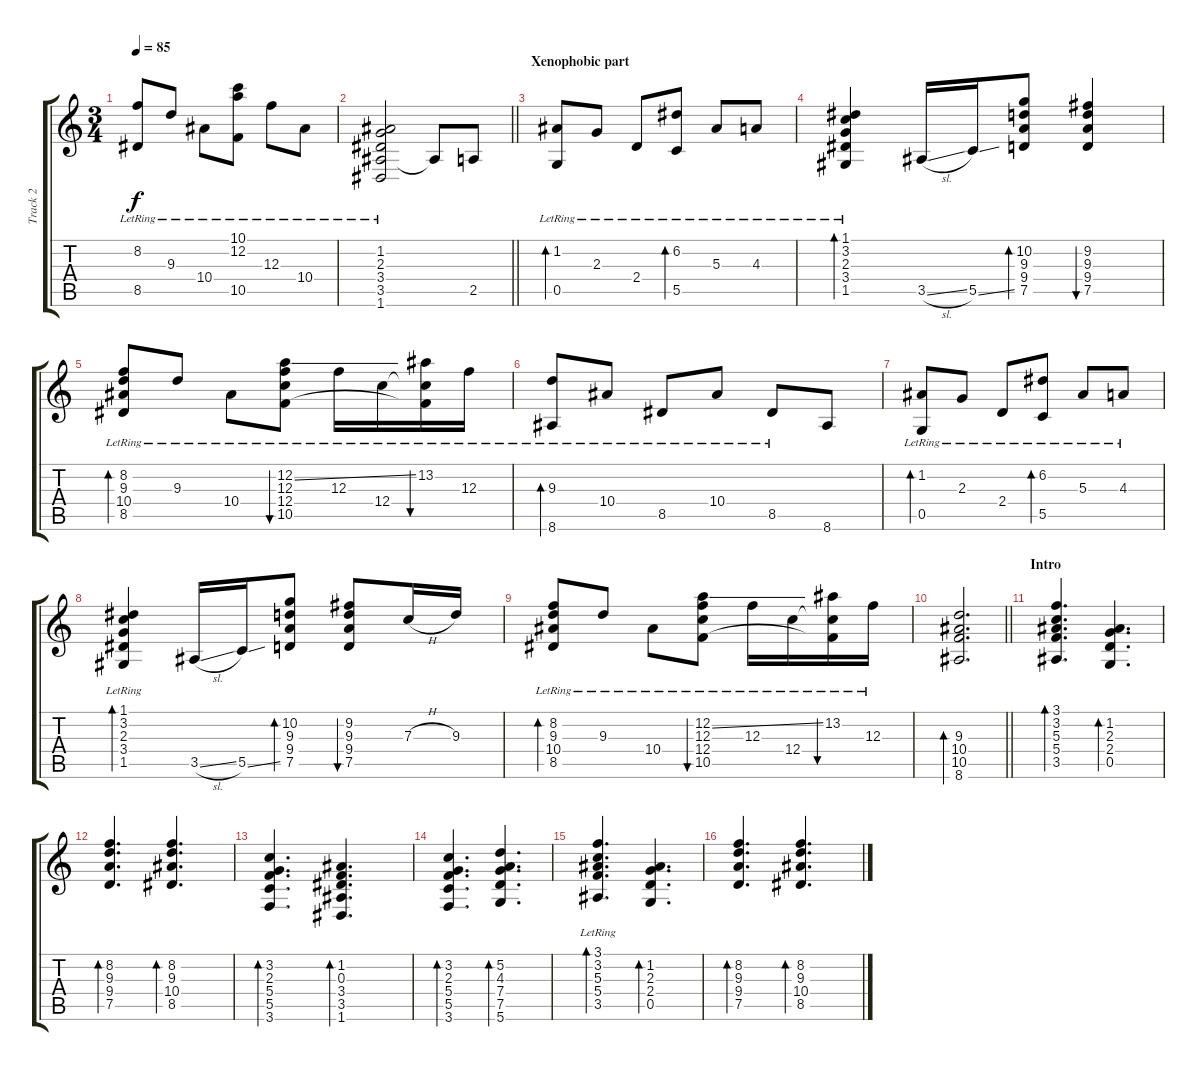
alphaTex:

\track ("Track 2" "Track 2") {instrument acousticguitarsteel}
\staff {score tabs}
\tuning (D4 A3 F3 C3 G2 D2) {hide}
\ts (3 4)
\tempo 85
\clef g2
\ks c
(8.2{lr} 8.5{lr}).8{dy f} 9.3{lr}.8 10.4{lr}.8 (10.1{lr} 12.2{lr} 10.5{lr}).8 12.3{lr}.8 10.4{lr}.8 |
\barLineRight lightlight
(1.2{lr} 2.3{lr} 3.4{lr} 3.5{lr} 1.6{lr}).2 3.5{t}.8 2.5.8 |
\section ("" "Xenophobic part")
(1.2{lr} 0.5{lr}).8{bd 60} 2.3{lr}.8 2.4{lr}.8 (6.2{lr} 5.5{lr}).8{bd 60} 5.3{lr}.8 4.3{lr}.8 |
(1.1 3.2{lr} 2.3{lr} 3.4{lr} 1.5{lr}).4{bd 240} 3.5{sl}.16 5.5{ss}.16 (10.2 9.3 9.4 7.5).8{bd 60} (9.2 9.3 9.4 7.5).4{bu 60} |
(8.2{lr} 9.3{lr} 10.4{lr} 8.5{lr}).8{bd 60} 9.3{lr}.8 10.4{lr}.8 (12.2{ss lr} 12.3{lr} 12.4{lr} 10.5{lr}).8{bu 60} 12.3{lr}.16 12.4{lr}.16 (13.2{lr} 12.4{t} 10.5{t}).16{bu 60} 12.3{lr}.16 |
(9.3{lr} 8.6{lr}).8{bd 60} 10.4{lr}.8 8.5{lr}.8 10.4{lr}.8 8.5{lr}.8 8.6.8 |
(1.2{lr} 0.5{lr}).8{bd 60} 2.3{lr}.8 2.4{lr}.8 (6.2{lr} 5.5{lr}).8{bd 60} 5.3{lr}.8 4.3{lr}.8 |
(1.1 3.2{lr} 2.3{lr} 3.4{lr} 1.5{lr}).4{bd 240} 3.5{sl}.16 5.5{ss}.16 (10.2 9.3 9.4 7.5).8{bd 60} (9.2 9.3 9.4 7.5).8{bu 60} 7.3{h}.16 9.3.16 |
(8.2{lr} 9.3{lr} 10.4{lr} 8.5{lr}).8{bd 60} 9.3{lr}.8 10.4{lr}.8 (12.2{ss lr} 12.3{lr} 12.4{lr} 10.5{lr}).8{bu 60} 12.3{lr}.16 12.4{lr}.16 (13.2{lr} 12.4{t} 10.5{t}).16{bu 60} 12.3{lr}.16 |
\barLineRight lightlight
(9.3 10.4 10.5 8.6).2{d bd 60} |
\section ("" "Intro")
(3.1 3.2 5.3 5.4 3.5).4{d bd 60} (1.2 2.3 2.4 0.5).4{d bd 60} |
(8.2 9.3 9.4 7.5).4{d bd 60} (8.2 9.3 10.4 8.5).4{d bd 60} |
(3.2 2.3 5.4 5.5 3.6).4{d bd 60} (1.2 0.3 3.4 3.5 1.6).4{d bd 60} |
(3.2 2.3 5.4 5.5 3.6).4{d bd 60} (5.2 4.3 7.4 7.5 5.6).4{d bd 60} |
(3.1{lr} 3.2{lr} 5.3{lr} 5.4{lr} 3.5{lr}).4{d bd 60} (1.2 2.3 2.4 0.5).4{d bd 60} |
(8.2 9.3 9.4 7.5).4{d bd 60} (8.2 9.3 10.4 8.5).4{d bd 60}
